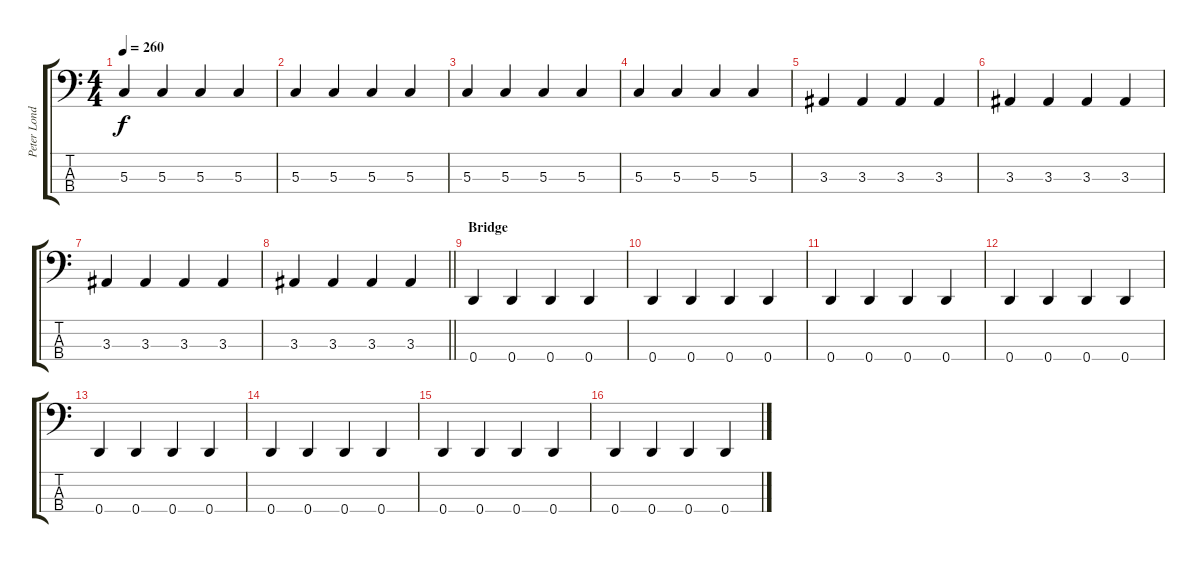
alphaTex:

\track ("Peter London (Bass)" "Peter Lond") {instrument electricbassfinger}
\staff {score tabs}
\tuning (F2 C2 G1 D1) {hide}
\ts (4 4)
\tempo 260
\clef f4
\ks c
5.3.4{dy f} 5.3.4 5.3.4 5.3.4 |
5.3.4 5.3.4 5.3.4 5.3.4 |
5.3.4 5.3.4 5.3.4 5.3.4 |
5.3.4 5.3.4 5.3.4 5.3.4 |
3.3.4 3.3.4 3.3.4 3.3.4 |
3.3.4 3.3.4 3.3.4 3.3.4 |
3.3.4 3.3.4 3.3.4 3.3.4 |
\barLineRight lightlight
3.3.4 3.3.4 3.3.4 3.3.4 |
\section ("" "Bridge")
0.4.4 0.4.4 0.4.4 0.4.4 |
0.4.4 0.4.4 0.4.4 0.4.4 |
0.4.4 0.4.4 0.4.4 0.4.4 |
0.4.4 0.4.4 0.4.4 0.4.4 |
0.4.4 0.4.4 0.4.4 0.4.4 |
0.4.4 0.4.4 0.4.4 0.4.4 |
0.4.4 0.4.4 0.4.4 0.4.4 |
0.4.4 0.4.4 0.4.4 0.4.4
